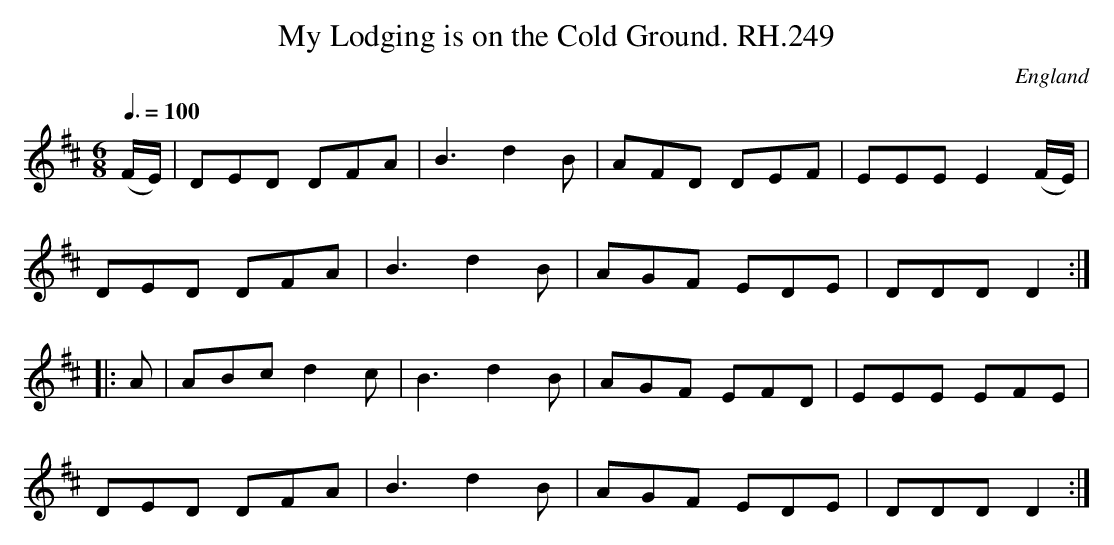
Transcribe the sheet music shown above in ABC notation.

X:1
T:My Lodging is on the Cold Ground. RH.249
O:England
M:6/8
L:1/8
Q:3/8=100
K:D
(F/E/)|DED DFA|B3 d2B|AFD DEF|EEE E2(F/E/)|
DED DFA|B3 d2B|AGF EDE|DDD D2:|
|:A|ABc d2c|B3 d2B|AGF EFD|EEE EFE|
DED DFA|B3 d2B|AGF EDE|DDD D2:|
